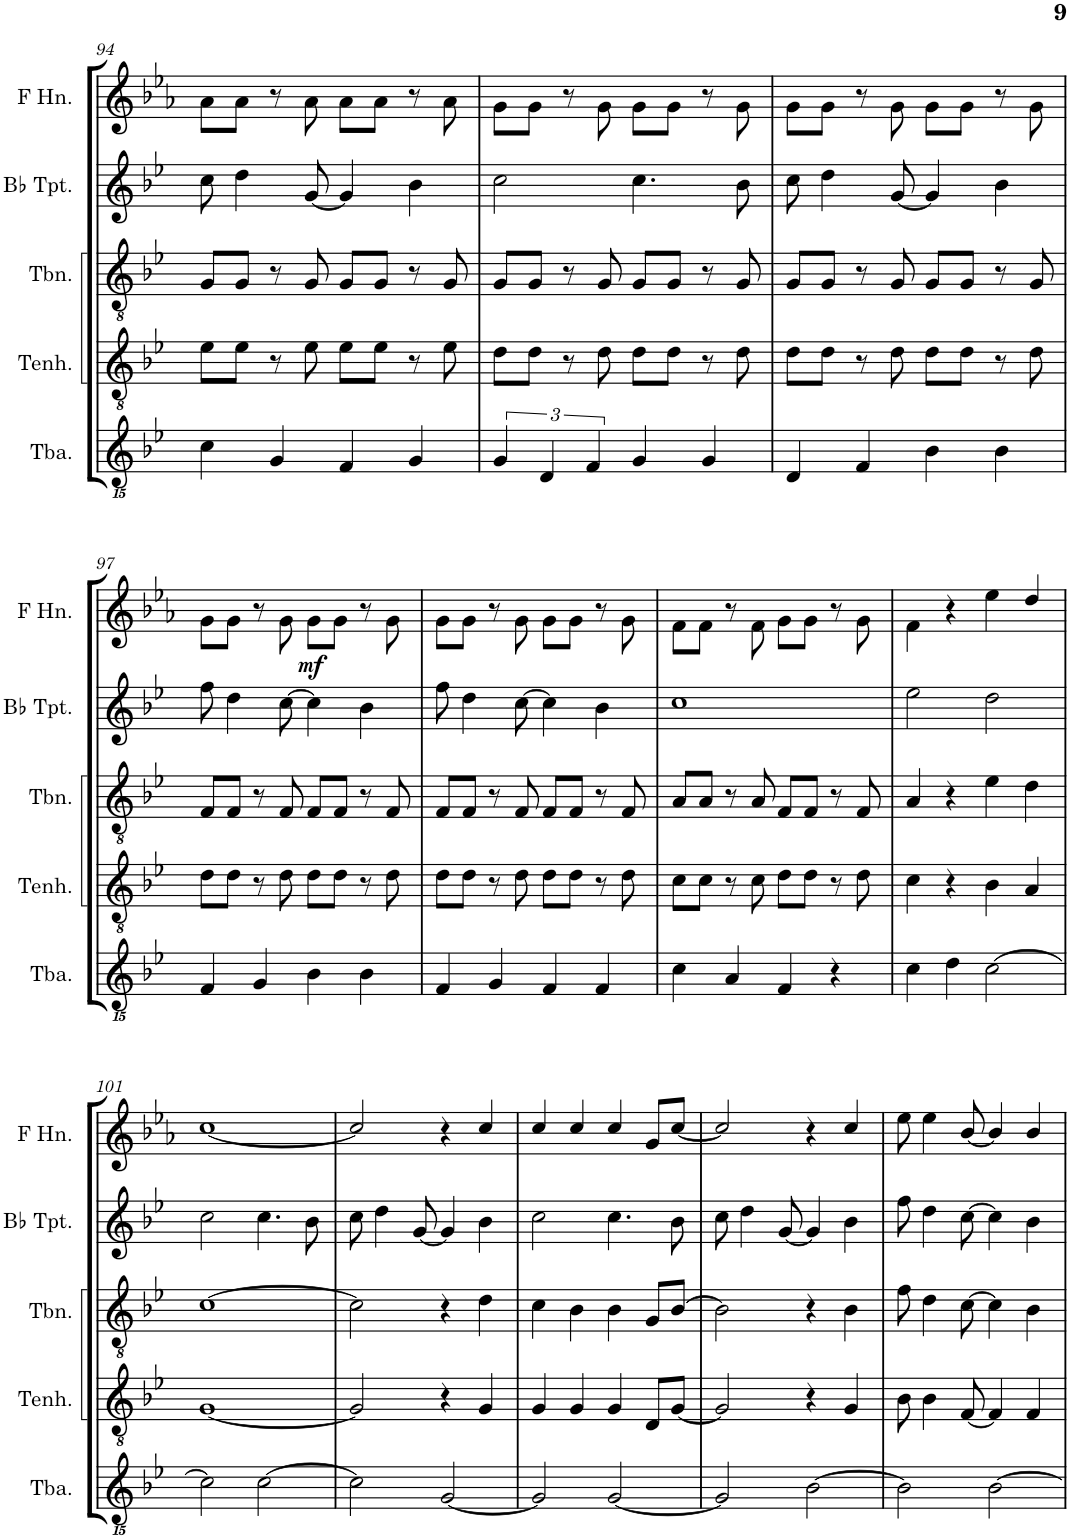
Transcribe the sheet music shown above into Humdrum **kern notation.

**kern	**kern	**kern	**kern	**dynam	**kern
*part5	*part4	*part3	*part2	*part2	*part1
*staff5	*staff4	*staff3	*staff2	*staff2	*staff1
*I"Tuba	*I"Tenorhorn	*I"Trombone	*I"Bb Trumpet	*	*I"Horn in F
*I'Tba.	*I'Tenh.	*I'Tbn.	*I'Bb Tpt.	*	*
!!LO:PB:g=z
*clefGvv2	*clefGv2	*clefGv2	*clefG2	*	*clefG2
*Trd1c2	*Trd1c2	*Trd1c2	*Trd1c2	*	*Trd4c7
*k[b-e-]	*k[b-e-]	*k[b-e-]	*k[b-e-]	*	*k[b-e-a-]
*M4/4	*M4/4	*M4/4	*M4/4	*	*M4/4
=94	=94	=94	=94	=94	=94
4C\	8e-\L	8G/L	8cc\	.	8a-\L
.	8e-\J	8G/J	4dd\	.	8a-\J
4GG/	8r	8r	.	.	8r
.	8e-\	8G/	[<8g/	.	8a-\
4FF/	8e-\L	8G/L	4g/]	.	8a-\L
.	8e-\J	8G/J	.	.	8a-\J
4GG/	8r	8r	4b-\	.	8r
.	8e-\	8G/	.	.	8a-\
=95	=95	=95	=95	=95	=95
6GG/	8d\L	8G/L	2cc\	.	8g\L
.	8d\J	8G/J	.	.	8g\J
6DD/	.	.	.	.	.
.	8r	8r	.	.	8r
6FF/	.	.	.	.	.
.	8d\	8G/	.	.	8g\
4GG/	8d\L	8G/L	4.cc\	.	8g\L
.	8d\J	8G/J	.	.	8g\J
4GG/	8r	8r	.	.	8r
.	8d\	8G/	8b-\	.	8g\
=96	=96	=96	=96	=96	=96
4DD/	8d\L	8G/L	8cc\	.	8g\L
.	8d\J	8G/J	4dd\	.	8g\J
4FF/	8r	8r	.	.	8r
.	8d\	8G/	[<8g/	.	8g\
4BB-\	8d\L	8G/L	4g/]	.	8g\L
.	8d\J	8G/J	.	.	8g\J
4BB-\	8r	8r	4b-\	.	8r
.	8d\	8G/	.	.	8g\
!!LO:LB:g=z
=97	=97	=97	=97	=97	=97
4FF/	8d\L	8F/L	8ff\	.	8g\L
.	8d\J	8F/J	4dd\	.	8g\J
4GG/	8r	8r	.	.	8r
.	8d\	8F/	[>8cc\	.	8g\
!	!	!	!	!LO:DY:a	!
4BB-\	8d\L	8F/L	4cc\]	mf	8g\L
.	8d\J	8F/J	.	.	8g\J
4BB-\	8r	8r	4b-\	.	8r
.	8d\	8F/	.	.	8g\
=98	=98	=98	=98	=98	=98
4FF/	8d\L	8F/L	8ff\	.	8g\L
.	8d\J	8F/J	4dd\	.	8g\J
4GG/	8r	8r	.	.	8r
.	8d\	8F/	[>8cc\	.	8g\
4FF/	8d\L	8F/L	4cc\]	.	8g\L
.	8d\J	8F/J	.	.	8g\J
4FF/	8r	8r	4b-\	.	8r
.	8d\	8F/	.	.	8g\
=99	=99	=99	=99	=99	=99
4C\	8c\L	8A/L	1cc	.	8f\L
.	8c\J	8A/J	.	.	8f\J
4AA/	8r	8r	.	.	8r
.	8c\	8A/	.	.	8f\
4FF/	8d\L	8F/L	.	.	8g\L
.	8d\J	8F/J	.	.	8g\J
4r	8r	8r	.	.	8r
.	8d\	8F/	.	.	8g\
=100	=100	=100	=100	=100	=100
4C\	4c\	4A/	2ee-\	.	4f\
4D\	4r	4r	.	.	4r
[2C\	4B-\	4e-\	2dd\	.	4ee-\
.	4A/	4d\	.	.	4dd/
!!LO:LB:g=z
=101	=101	=101	=101	=101	=101
2C\]	[<1G	[1c	2cc\	.	[<1cc
[2C\	.	.	4.cc\	.	.
.	.	.	8b-\	.	.
=102	=102	=102	=102	=102	=102
2C\]	2G/]	2c\]	8cc\	.	2cc/]
.	.	.	4dd\	.	.
.	.	.	[<8g/	.	.
[2GG/	4r	4r	4g/]	.	4r
.	4G/	4d\	4b-\	.	4cc/
=103	=103	=103	=103	=103	=103
2GG/]	4G/	4c\	2cc\	.	4cc/
.	4G/	4B-\	.	.	4cc/
[2GG/	4G/	4B-\	4.cc\	.	4cc/
.	8D/L	8G/L	.	.	8g/L
.	[<8G/J	[>8B-/J	8b-\	.	[<8cc/J
=104	=104	=104	=104	=104	=104
2GG/]	2G/]	2B-\]	8cc\	.	2cc/]
.	.	.	4dd\	.	.
.	.	.	[<8g/	.	.
[2BB-\	4r	4r	4g/]	.	4r
.	4G/	4B-\	4b-\	.	4cc/
=105	=105	=105	=105	=105	=105
2BB-\]	8B-\	8f\	8ff\	.	8ee-\
.	4B-\	4d\	4dd\	.	4ee-\
.	[<8F/	[>8c\	[>8cc\	.	[<8b-/
[2BB-\	4F/]	4c\]	4cc\]	.	4b-/]
.	4F/	4B-\	4b-\	.	4b-/
=	=	=	=	=	=
*-	*-	*-	*-	*-	*-
